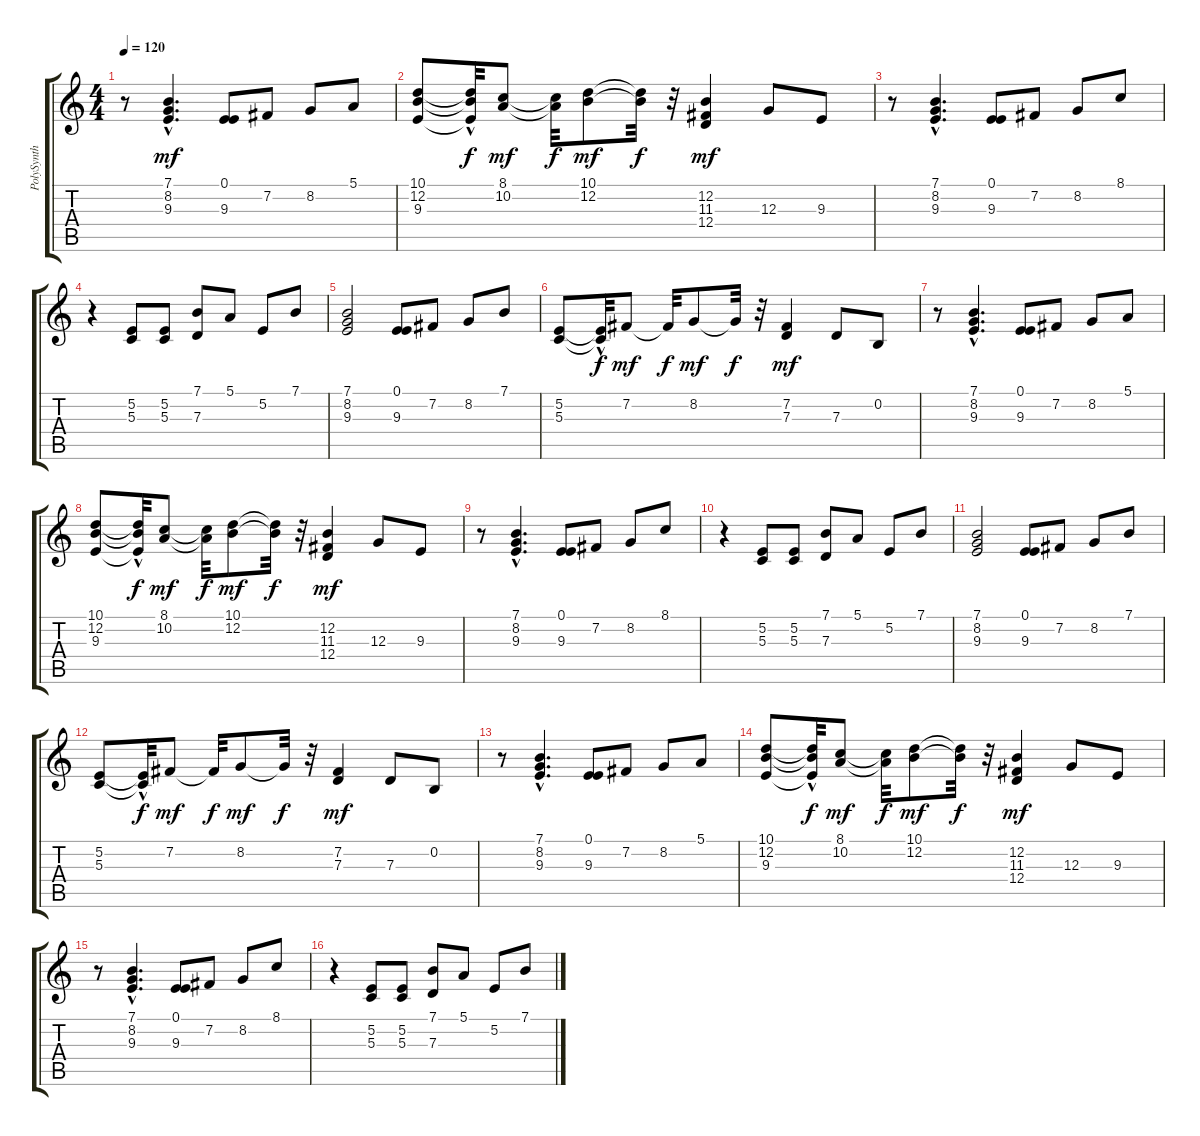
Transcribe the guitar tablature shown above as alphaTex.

\track ("PolySynth" "PolySynth") {instrument pad3polysynth}
\staff {score tabs}
\tuning (E4 B3 G3 D3 A2 E2) {hide}
\ts (4 4)
\tempo 120
\clef g2
\ks c
r.8{dy mf} (7.1{hac} 8.2{hac} 9.3{hac}).4{d} (0.1 9.3).8 7.2.8 8.2.8 5.1.8 |
(10.1 12.2 9.3).8 (10.1{t} 12.2{t} 9.3{hac t}).32{dy f} (8.1 10.2).8{dy mf} (8.1{t} 10.2{t}).32{dy f} (10.1 12.2).8{dy mf} (10.1{t} 12.2{t}).32{dy f} r.32 (12.2 11.3 12.4).4{dy mf} 12.3.8 9.3.8 |
r.8 (7.1{hac} 8.2{hac} 9.3{hac}).4{d} (0.1 9.3).8 7.2.8 8.2.8 8.1.8 |
r.4 (5.2 5.3).8 (5.2 5.3).8 (7.1 7.3).8 5.1.8 5.2.8 7.1.8 |
(7.1 8.2 9.3).2 (0.1 9.3).8 7.2.8 8.2.8 7.1.8 |
(5.2 5.3).8 (5.2{t} 5.3{hac t}).32{dy f} 7.2.8{dy mf} 7.2{t}.32{dy f} 8.2.8{dy mf} 8.2{t}.32{dy f} r.32 (7.2 7.3).4{dy mf} 7.3.8 0.2.8 |
r.8 (7.1{hac} 8.2{hac} 9.3{hac}).4{d} (0.1 9.3).8 7.2.8 8.2.8 5.1.8 |
(10.1 12.2 9.3).8 (10.1{t} 12.2{t} 9.3{hac t}).32{dy f} (8.1 10.2).8{dy mf} (8.1{t} 10.2{t}).32{dy f} (10.1 12.2).8{dy mf} (10.1{t} 12.2{t}).32{dy f} r.32 (12.2 11.3 12.4).4{dy mf} 12.3.8 9.3.8 |
r.8 (7.1{hac} 8.2{hac} 9.3{hac}).4{d} (0.1 9.3).8 7.2.8 8.2.8 8.1.8 |
r.4 (5.2 5.3).8 (5.2 5.3).8 (7.1 7.3).8 5.1.8 5.2.8 7.1.8 |
(7.1 8.2 9.3).2 (0.1 9.3).8 7.2.8 8.2.8 7.1.8 |
(5.2 5.3).8 (5.2{t} 5.3{hac t}).32{dy f} 7.2.8{dy mf} 7.2{t}.32{dy f} 8.2.8{dy mf} 8.2{t}.32{dy f} r.32 (7.2 7.3).4{dy mf} 7.3.8 0.2.8 |
r.8 (7.1{hac} 8.2{hac} 9.3{hac}).4{d} (0.1 9.3).8 7.2.8 8.2.8 5.1.8 |
(10.1 12.2 9.3).8 (10.1{t} 12.2{t} 9.3{hac t}).32{dy f} (8.1 10.2).8{dy mf} (8.1{t} 10.2{t}).32{dy f} (10.1 12.2).8{dy mf} (10.1{t} 12.2{t}).32{dy f} r.32 (12.2 11.3 12.4).4{dy mf} 12.3.8 9.3.8 |
r.8 (7.1{hac} 8.2{hac} 9.3{hac}).4{d} (0.1 9.3).8 7.2.8 8.2.8 8.1.8 |
r.4 (5.2 5.3).8 (5.2 5.3).8 (7.1 7.3).8 5.1.8 5.2.8 7.1.8
